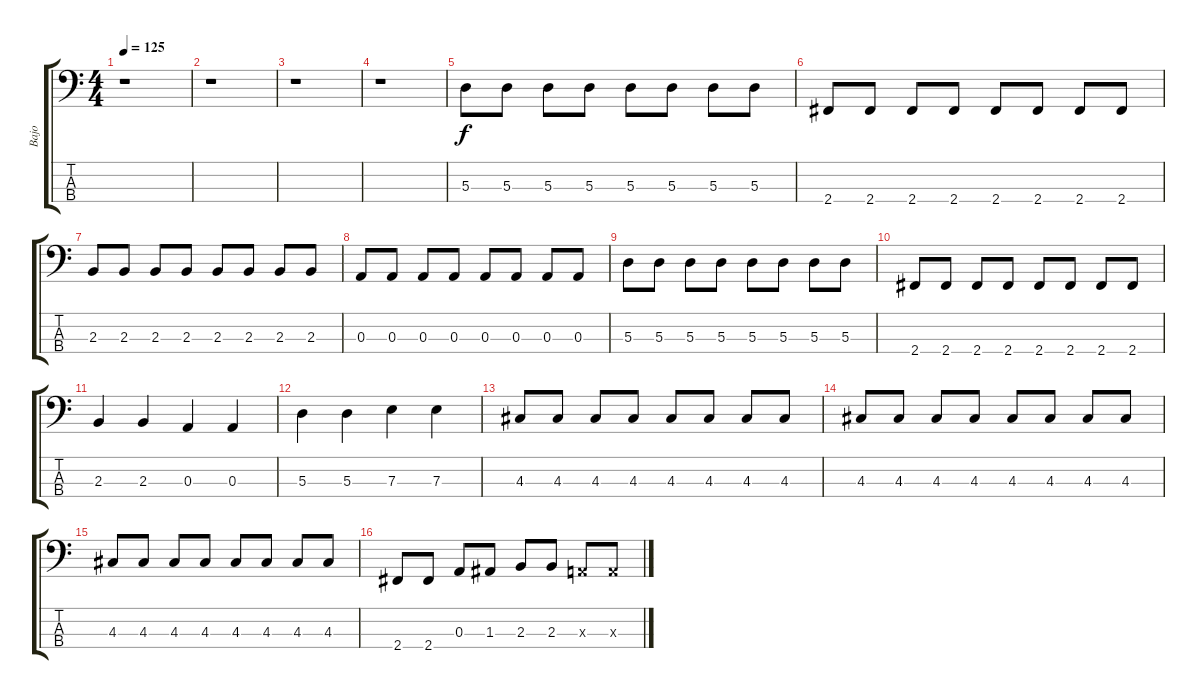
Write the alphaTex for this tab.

\track ("Bajo" "Bajo") {instrument electricbassfinger}
\staff {score tabs}
\tuning (G2 D2 A1 E1) {hide}
\ts (4 4)
\tempo 125
\clef f4
\ks c
r.1{dy f} |
r.1 |
r.1 |
r.1 |
5.3.8 5.3.8 5.3.8 5.3.8 5.3.8 5.3.8 5.3.8 5.3.8 |
2.4.8 2.4.8 2.4.8 2.4.8 2.4.8 2.4.8 2.4.8 2.4.8 |
2.3.8 2.3.8 2.3.8 2.3.8 2.3.8 2.3.8 2.3.8 2.3.8 |
0.3.8 0.3.8 0.3.8 0.3.8 0.3.8 0.3.8 0.3.8 0.3.8 |
5.3.8 5.3.8 5.3.8 5.3.8 5.3.8 5.3.8 5.3.8 5.3.8 |
2.4.8 2.4.8 2.4.8 2.4.8 2.4.8 2.4.8 2.4.8 2.4.8 |
2.3.4 2.3.4 0.3.4 0.3.4 |
5.3.4 5.3.4 7.3.4 7.3.4 |
4.3.8 4.3.8 4.3.8 4.3.8 4.3.8 4.3.8 4.3.8 4.3.8 |
4.3.8 4.3.8 4.3.8 4.3.8 4.3.8 4.3.8 4.3.8 4.3.8 |
4.3.8 4.3.8 4.3.8 4.3.8 4.3.8 4.3.8 4.3.8 4.3.8 |
2.4.8 2.4.8 0.3.8 1.3.8 2.3.8 2.3.8 0.3{x}.8 0.3{x}.8
